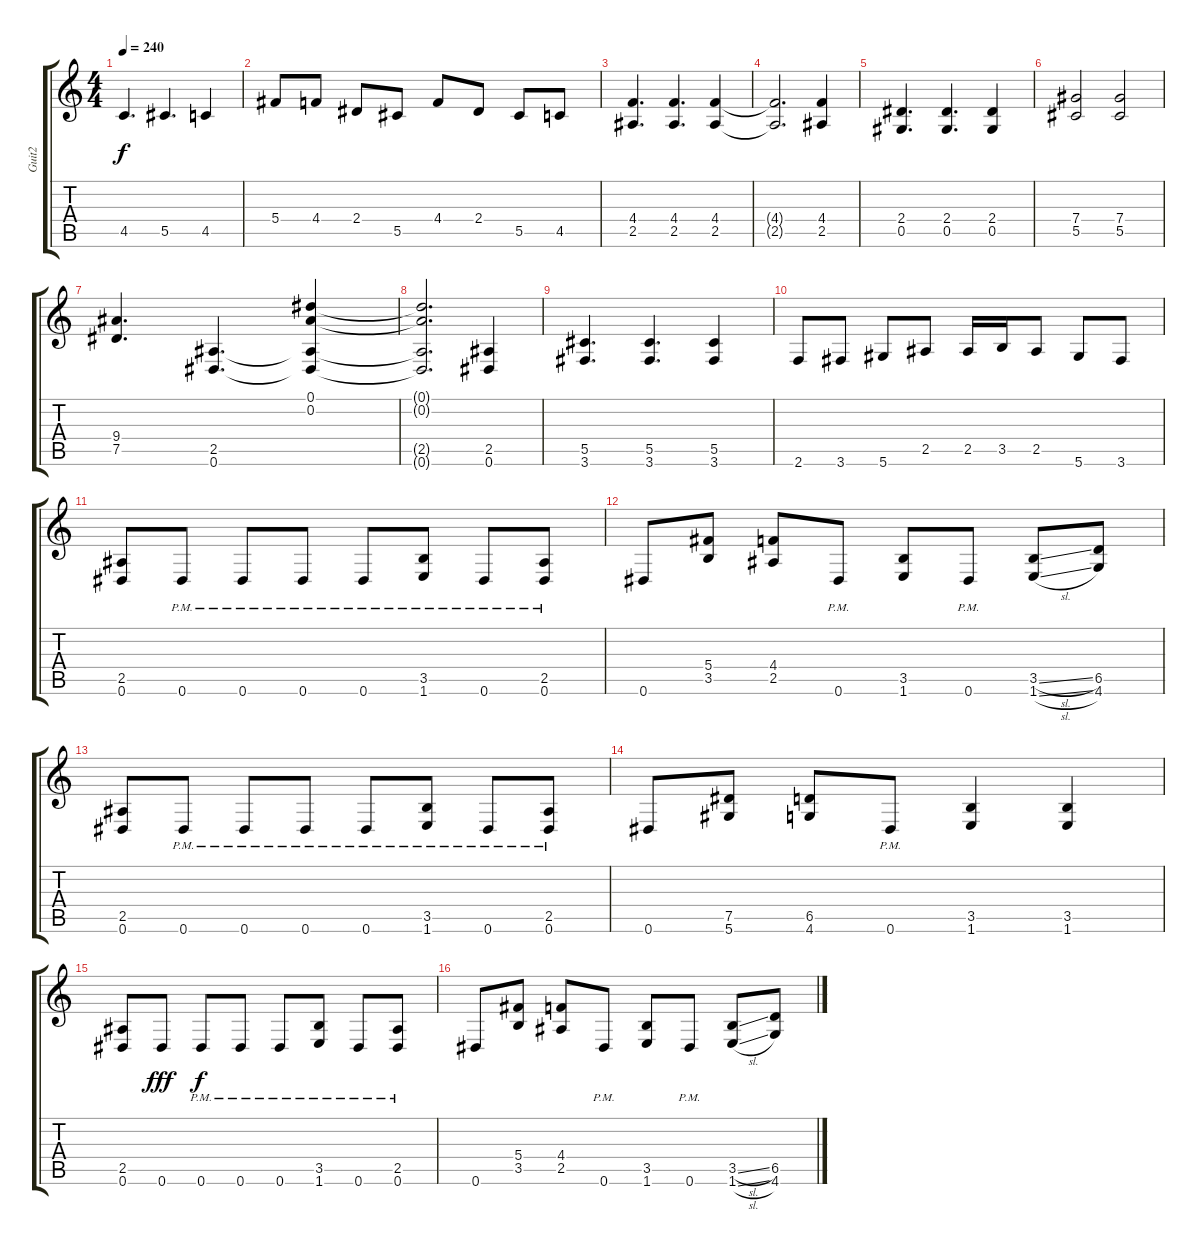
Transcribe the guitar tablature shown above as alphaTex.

\track ("Guit2" "Guit2") {instrument distortionguitar}
\staff {score tabs}
\tuning (Eb4 Bb3 Gb3 Db3 Ab2 Eb2) {hide}
\ts (4 4)
\tempo 240
\clef g2
\ks c
4.5.4{d dy f} 5.5.4{d} 4.5.4 |
5.4.8 4.4.8 2.4.8 5.5.8 4.4.8 2.4.8 5.5.8 4.5.8 |
(4.4 2.5).4{d} (4.4 2.5).4{d} (4.4 2.5).4 |
(4.4{t} 2.5{t}).2{d} (4.4 2.5).4 |
(2.4 0.5).4{d} (2.4 0.5).4{d} (2.4 0.5).4 |
(7.4 5.5).2 (7.4 5.5).2 |
(9.4 7.5).4{d} (2.5 0.6).4{d} (0.1 0.2 2.5{t} 0.6{t}).4 |
(0.1{t} 0.2{t} 2.5{t} 0.6{t}).2{d} (2.5 0.6).4 |
(5.5 3.6).4{d} (5.5 3.6).4{d} (5.5 3.6).4 |
2.6.8 3.6.8 5.6.8 2.5.8 2.5.16 3.5.16 2.5.8 5.6.8 3.6.8 |
(2.5 0.6).8 0.6{pm}.8 0.6{pm}.8 0.6{pm}.8 0.6{pm}.8 (3.5 1.6{pm}).8 0.6{pm}.8 (2.5 0.6{pm}).8 |
0.6.8 (5.4 3.5).8 (4.4 2.5).8 0.6{pm}.8 (3.5 1.6).8 0.6{pm}.8 (3.5{sl} 1.6{sl}).8 (6.5 4.6).8 |
(2.5 0.6).8 0.6{pm}.8 0.6{pm}.8 0.6{pm}.8 0.6{pm}.8 (3.5 1.6{pm}).8 0.6{pm}.8 (2.5 0.6{pm}).8 |
0.6.8 (7.5 5.6).8 (6.5 4.6).8 0.6{pm}.8 (3.5 1.6).4 (3.5 1.6).4 |
(2.5 0.6).8 0.6.8{dy fff} 0.6{pm}.8{dy f} 0.6{pm}.8 0.6{pm}.8 (3.5 1.6{pm}).8 0.6{pm}.8 (2.5 0.6{pm}).8 |
0.6.8 (5.4 3.5).8 (4.4 2.5).8 0.6{pm}.8 (3.5 1.6).8 0.6{pm}.8 (3.5{sl} 1.6{sl}).8 (6.5 4.6).8
